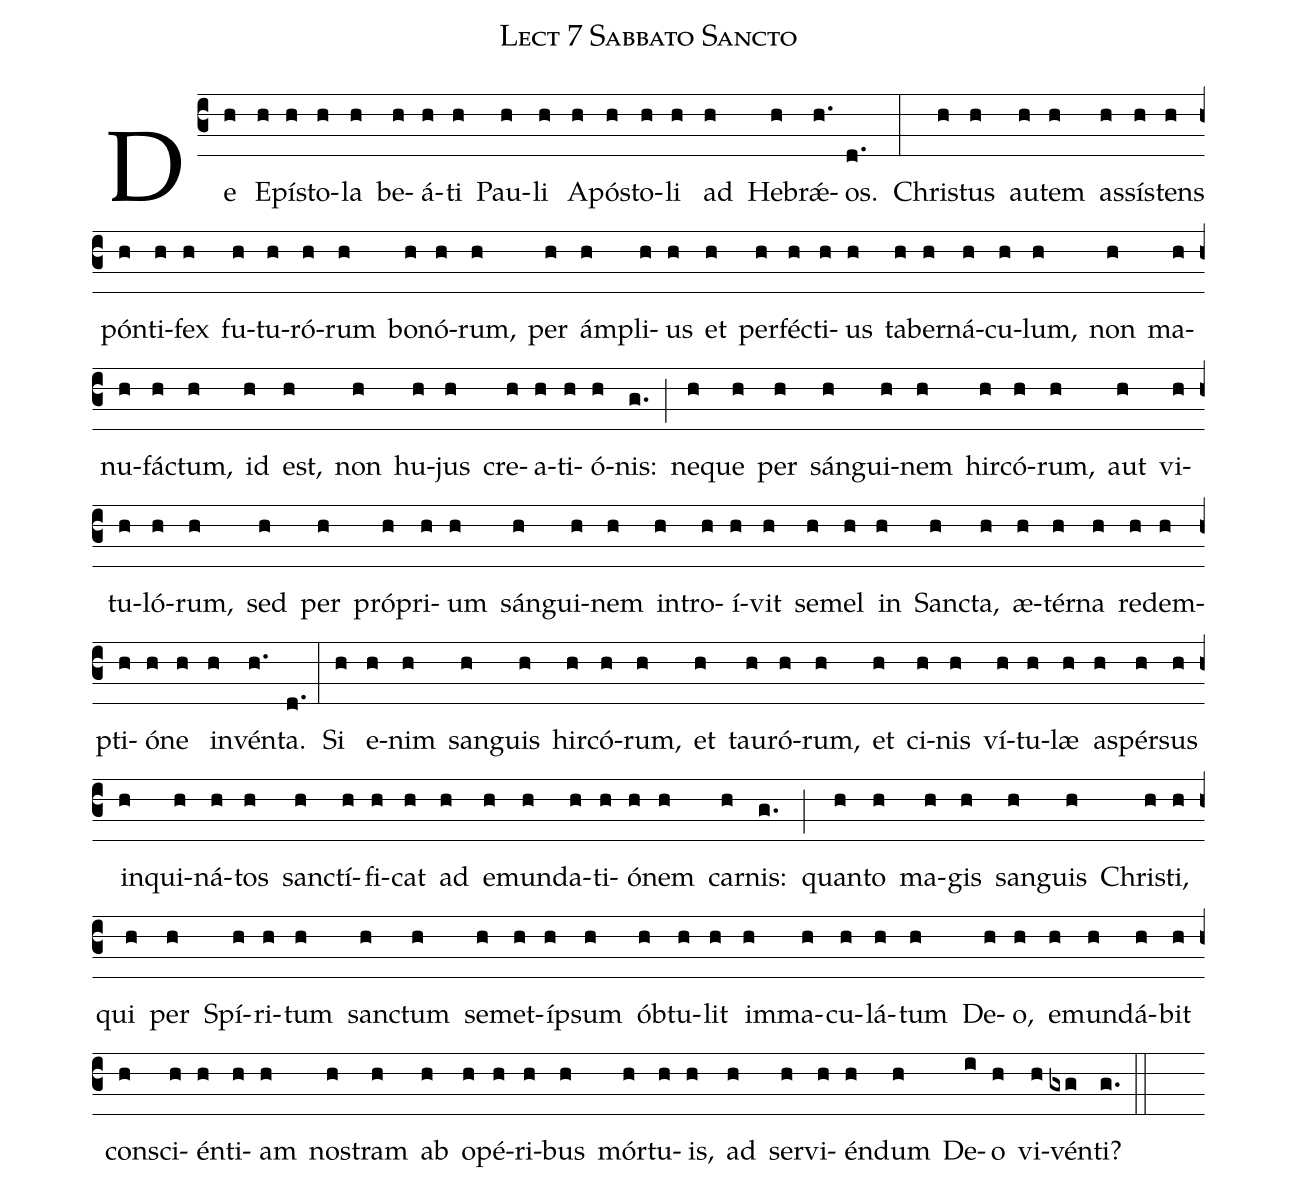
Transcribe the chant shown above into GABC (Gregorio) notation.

name: Lect 7 Sabbato Sancto;
%%
(c3) De(h) E(h)pí(h)sto(h)la(h) be(h)á(h)ti(h) Pau(h)li(h) A(h)pó(h)sto(h)li(h) ad(h) He(h)brǽ(h.)os.(d.) (:) Chri(h)stus(h) au(h)tem(h) as(h)sís(h)tens(h) pón(h)ti(h)fex(h) fu(h)tu(h)ró(h)rum(h) bo(h)nó(h)rum,(h) per(h) ám(h)pli(h)us(h) et(h) per(h)fé(h)cti(h)us(h) ta(h)ber(h)ná(h)cu(h)lum,(h) non(h) ma(h)nu(h)fác(h)tum,(h) id(h) est,(h) non(h) hu(h)jus(h) cre(h)a(h)ti(h)ó(h)nis:(g.) (;) ne(h)que(h) per(h) sán(h)gui(h)nem(h) hir(h)có(h)rum,(h) aut(h) vi(h)tu(h)ló(h)rum,(h) sed(h) per(h) pró(h)pri(h)um(h) sán(h)gui(h)nem(h) in(h)tro(h)í(h)vit(h) se(h)mel(h) in(h) San(h)cta,(h) æ(h)tér(h)na(h) red(h)em(h)pti(h)ó(h)ne(h) in(h)vén(h.)ta.(d.) (:) Si(h) e(h)nim(h) san(h)guis(h) hir(h)có(h)rum,(h) et(h) tau(h)ró(h)rum,(h) et(h) ci(h)nis(h) ví(h)tu(h)læ(h) a(h)spér(h)sus(h) in(h)qui(h)ná(h)tos(h) sanc(h)tí(h)fi(h)cat(h) ad(h) e(h)mun(h)da(h)ti(h)ó(h)nem(h) car(h)nis:(g.) (;) quan(h)to(h) ma(h)gis(h) san(h)guis(h) Chri(h)sti,(h) qui(h) per(h) Spí(h)ri(h)tum(h) sanc(h)tum(h) se(h)met(h)í(h)psum(h) ób(h)tu(h)lit(h) im(h)ma(h)cu(h)lá(h)tum(h) De(h)o,(h) e(h)mun(h)dá(h)bit(h) con(h)sci(h)én(h)ti(h)am(h) nos(h)tram(h) ab(h) o(h)pé(h)ri(h)bus(h) mór(h)tu(h)is,(h) ad(h) ser(h)vi(h)én(h)dum(h) De(i)o(h) vi(h)vén(gxg)ti?(g.) (::)
